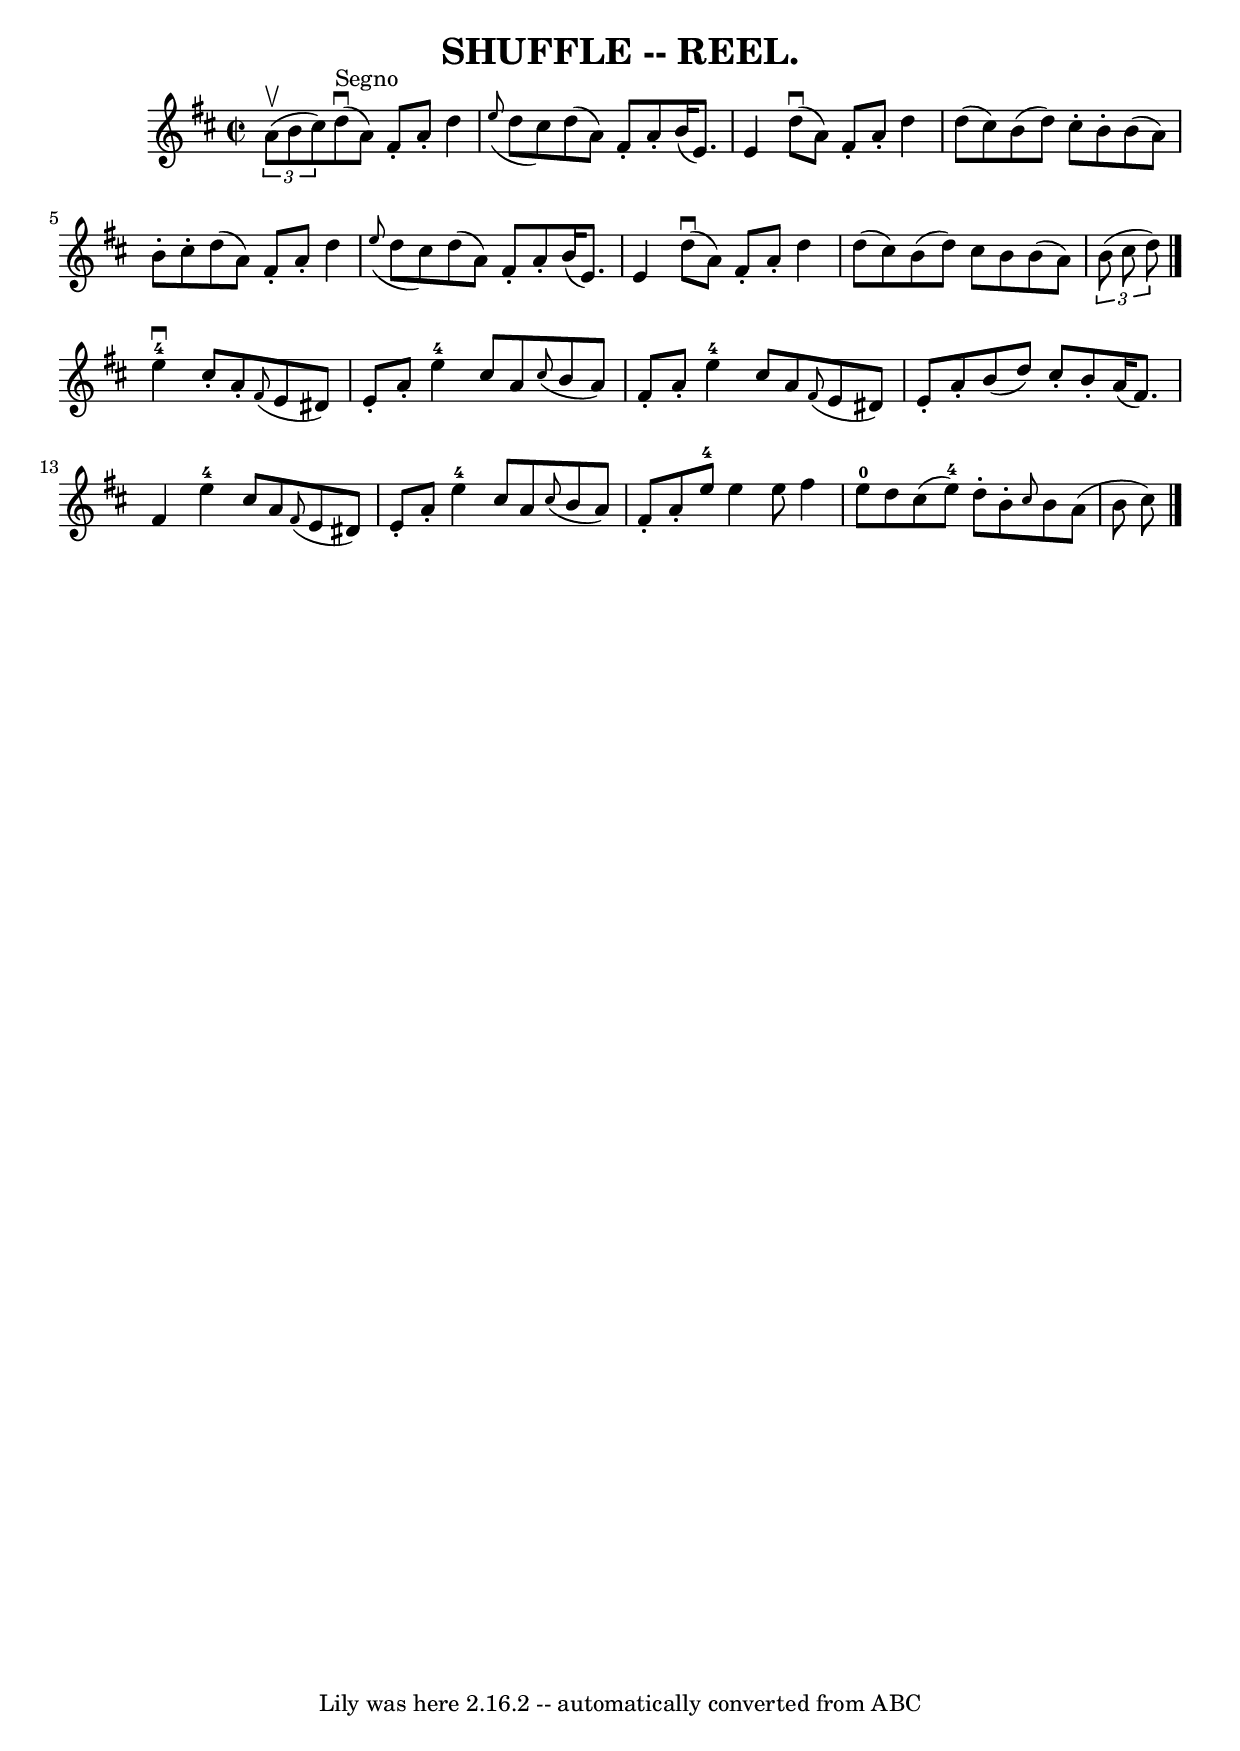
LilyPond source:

\version "2.16.2"
\include "Mammoth.ily"
\header {
  %% book = "Coles"
  crossRefNumber = "15"
  footnotes = ""
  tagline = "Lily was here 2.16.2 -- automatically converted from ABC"
  title = "SHUFFLE -- REEL."

}
voicedefault =  {


  \override Staff.TimeSignature #'style = #'C
  \time 2/2 
  \key d \major
   \times 2/3 { a'8 (^\upbow b'8 cis''8) 
			     }   
  |
  d''8^"Segno"(^\downbow a'8) fis'8 -. a'8 -. d''4    
  \grace { e''8 (
	 } d''8 cis''8) |
  d''8 (a'8) fis'8 
  -. a'8 -. b'16 (e'8.) e'4  |
  d''8 (^\downbow a'8)   
  fis'8 -. a'8 -. d''4 d''8 (cis''8) |
  b'8 (d''8) 
  cis''8 -. b'8 -. b'8 (a'8) b'8 -. cis''8 -. |
  d''8 (
  a'8) fis'8 -. a'8 -. d''4    \grace { e''8 (
				      } d''8 cis''8  
  -) |
  d''8 (a'8) fis'8 -. a'8 -. b'16 (e'8.) e'4  
  |
  d''8 (^\downbow a'8) fis'8 -. a'8 -. d''4 d''8 (
  cis''8) |
  b'8 (d''8) cis''8 b'8 b'8 (a'8)   
  \times 2/3 { b'8 (cis''8 d''8) 
	     } \bar "|." e''4-4^\downbow  
  cis''8 -. a'8 -.   \grace { fis'8 (
			    } e'8 dis'8) e'8 -. a'8 
  -. |
  e''4-4 cis''8 a'8    \grace { cis''8 (
			      } b'8 a'8  
  -) fis'8 -. a'8 -. |
  e''4-4 cis''8 a'8    \grace {    
    fis'8 (
  } e'8 dis'8) e'8 -. a'8 -. |
  b'8 (d''8)   
  cis''8 -. b'8 -. a'16 (fis'8.) fis'4  |
  e''4-4   
  cis''8 a'8    \grace { fis'8 (
		       } e'8 dis'8) e'8 -. a'8 -. 
  |
  e''4-4 cis''8 a'8    \grace { cis''8 (
			      } b'8 a'8) 
  fis'8 -. a'8 -. |
  e''8-4 e''4 e''8 fis''4 e''8 
  -0 d''8  |
  cis''8 (e''8-4) d''8 -. b'8 -. \grace {   
    cis''8  
  } b'8 a'8 (b'8 cis''8)     \bar "|."   

}

\score{
  <<

    \context Staff="default"
    {
      \voicedefault 
      
    }

  >>
  \layout {
    
  }
  \midi {
  }

}
